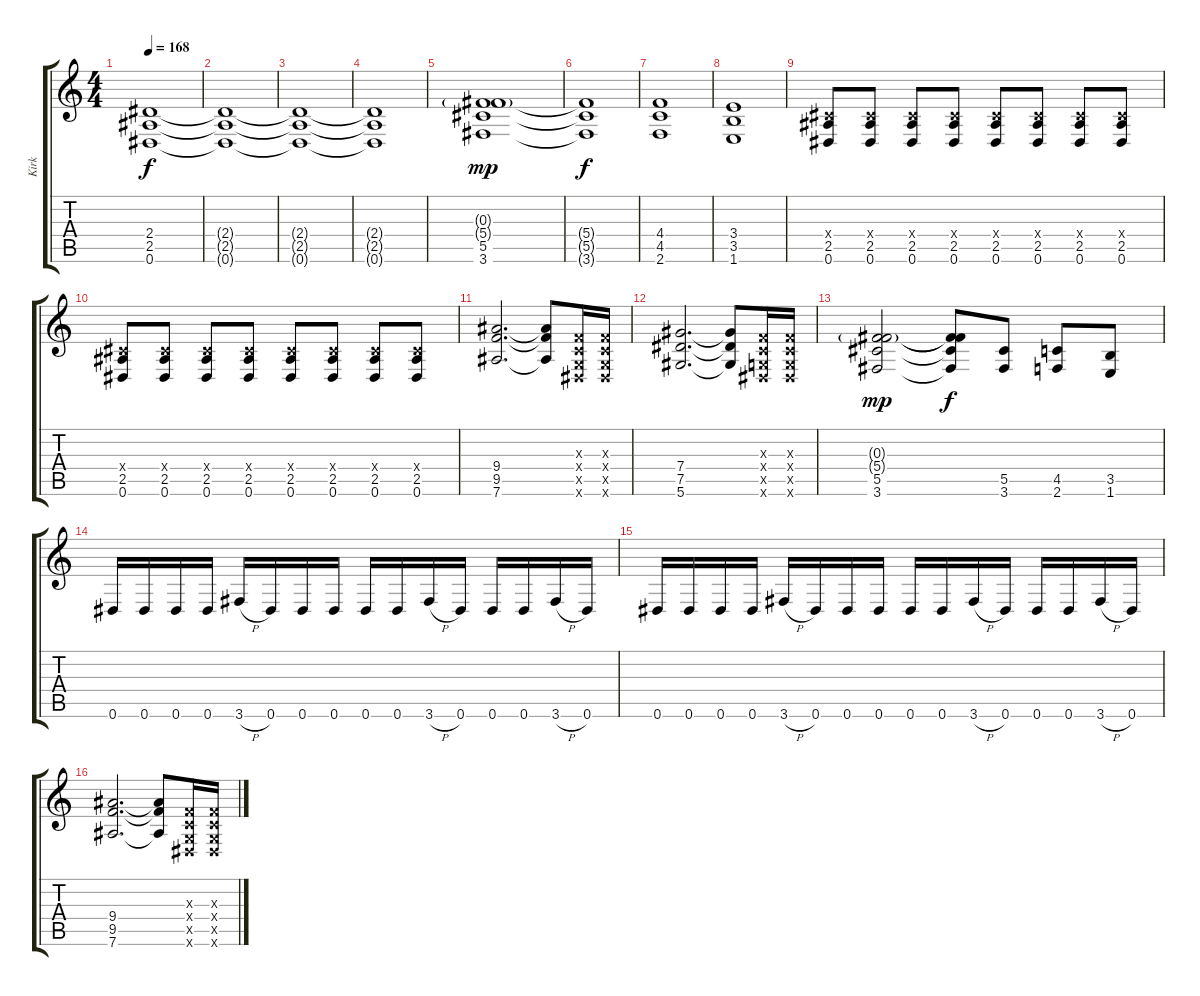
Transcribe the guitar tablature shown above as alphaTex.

\track ("Kirk" "Kirk") {instrument distortionguitar}
\staff {score tabs}
\tuning (Eb4 Bb3 Gb3 Db3 Ab2 Eb2) {hide}
\ts (4 4)
\tempo 168
\clef g2
\ks c
(2.4 2.5 0.6).1{dy f} |
(2.4{t} 2.5{t} 0.6{t}).1 |
(2.4{t} 2.5{t} 0.6{t}).1 |
(2.4{t} 2.5{t} 0.6{t}).1 |
(0.3{g} 5.4{g} 5.5 3.6).1{dy mp} |
(5.4{t} 5.5{t} 3.6{t}).1{dy f} |
(4.4 4.5 2.6).1 |
(3.4 3.5 1.6).1 |
(0.4{x} 2.5 0.6).8 (0.4{x} 2.5 0.6).8 (0.4{x} 2.5 0.6).8 (0.4{x} 2.5 0.6).8 (0.4{x} 2.5 0.6).8 (0.4{x} 2.5 0.6).8 (0.4{x} 2.5 0.6).8 (0.4{x} 2.5 0.6).8 |
(0.4{x} 2.5 0.6).8 (0.4{x} 2.5 0.6).8 (0.4{x} 2.5 0.6).8 (0.4{x} 2.5 0.6).8 (0.4{x} 2.5 0.6).8 (0.4{x} 2.5 0.6).8 (0.4{x} 2.5 0.6).8 (0.4{x} 2.5 0.6).8 |
(9.4 9.5 7.6).2{d} (9.4{t} 9.5{t} 7.6{t}).8 (-1.3{x} -1.4{x} -1.5{x} 0.6{x}).16 (-1.3{x} -1.4{x} -1.5{x} 0.6{x}).16 |
(7.4 7.5 5.6).2{d} (7.4{t} 7.5{t} 5.6{t}).8 (-1.3{x} -1.4{x} -1.5{x} 0.6{x}).16 (-1.3{x} -1.4{x} -1.5{x} 0.6{x}).16 |
(0.3{g} 5.4{g} 5.5 3.6).2{dy mp} (0.3{t} 5.4{t} 5.5{t} 3.6{t}).8{dy f} (5.5 3.6).8 (4.5 2.6).8 (3.5 1.6).8 |
0.6.16 0.6.16 0.6.16 0.6.16 3.6{h}.16 0.6.16 0.6.16 0.6.16 0.6.16 0.6.16 3.6{h}.16 0.6.16 0.6.16 0.6.16 3.6{h}.16 0.6.16 |
0.6.16 0.6.16 0.6.16 0.6.16 3.6{h}.16 0.6.16 0.6.16 0.6.16 0.6.16 0.6.16 3.6{h}.16 0.6.16 0.6.16 0.6.16 3.6{h}.16 0.6.16 |
(9.4 9.5 7.6).2{d} (9.4{t} 9.5{t} 7.6{t}).8 (-1.3{x} -1.4{x} -1.5{x} 0.6{x}).16 (-1.3{x} -1.4{x} -1.5{x} 0.6{x}).16
